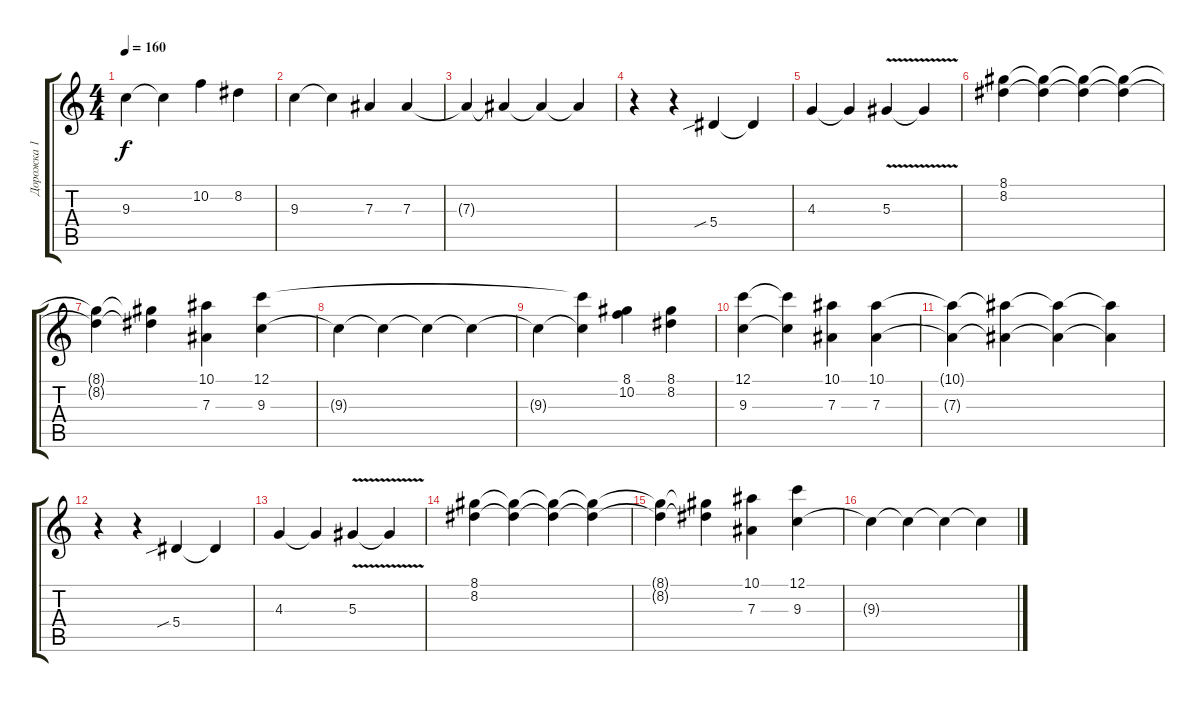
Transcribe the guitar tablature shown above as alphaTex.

\track ("Дорожка 1" "Дорожка 1") {instrument electricguitarjazz}
\staff {score tabs}
\tuning (C4 G3 Eb3 Bb2 F2 C2) {hide}
\ts (4 4)
\tempo 160
\clef g2
\ks c
9.3{t}.4{dy f} 9.3{t}.4 10.2.4 8.2.4 |
9.3.4 9.3{t}.4 7.3.4 7.3.4 |
7.3{t}.4 7.3{t}.4 7.3{t}.4 7.3{t}.4 |
r.4 r.4 5.4{sib}.4 5.4{t}.4 |
4.3.4 4.3{t}.4 5.3{v}.4 5.3{t}.4 |
(8.1 8.2).4 (8.1{t} 8.2{t}).4 (8.1{t} 8.2{t}).4 (8.1{t} 8.2{t}).4 |
(8.1{t} 8.2{t}).4 (8.1{t} 8.2{t}).4 (10.1 7.3).4 (12.1 9.3).4 |
9.3{t}.4 9.3{t}.4 9.3{t}.4 9.3{t}.4 |
9.3{t}.4 (12.1{t} 9.3{t}).4 (8.1 10.2).4 (8.1 8.2).4 |
(12.1 9.3).4 (12.1{t} 9.3{t}).4 (10.1 7.3).4 (10.1 7.3).4 |
(10.1{t} 7.3{t}).4 (10.1{t} 7.3{t}).4 (10.1{t} 7.3{t}).4 (10.1{t} 7.3{t}).4 |
r.4 r.4 5.4{sib}.4 5.4{t}.4 |
4.3.4 4.3{t}.4 5.3{v}.4 5.3{t}.4 |
(8.1 8.2).4 (8.1{t} 8.2{t}).4 (8.1{t} 8.2{t}).4 (8.1{t} 8.2{t}).4 |
(8.1{t} 8.2{t}).4 (8.1{t} 8.2{t}).4 (10.1 7.3).4 (12.1 9.3).4 |
9.3{t}.4 9.3{t}.4 9.3{t}.4 9.3{t}.4
